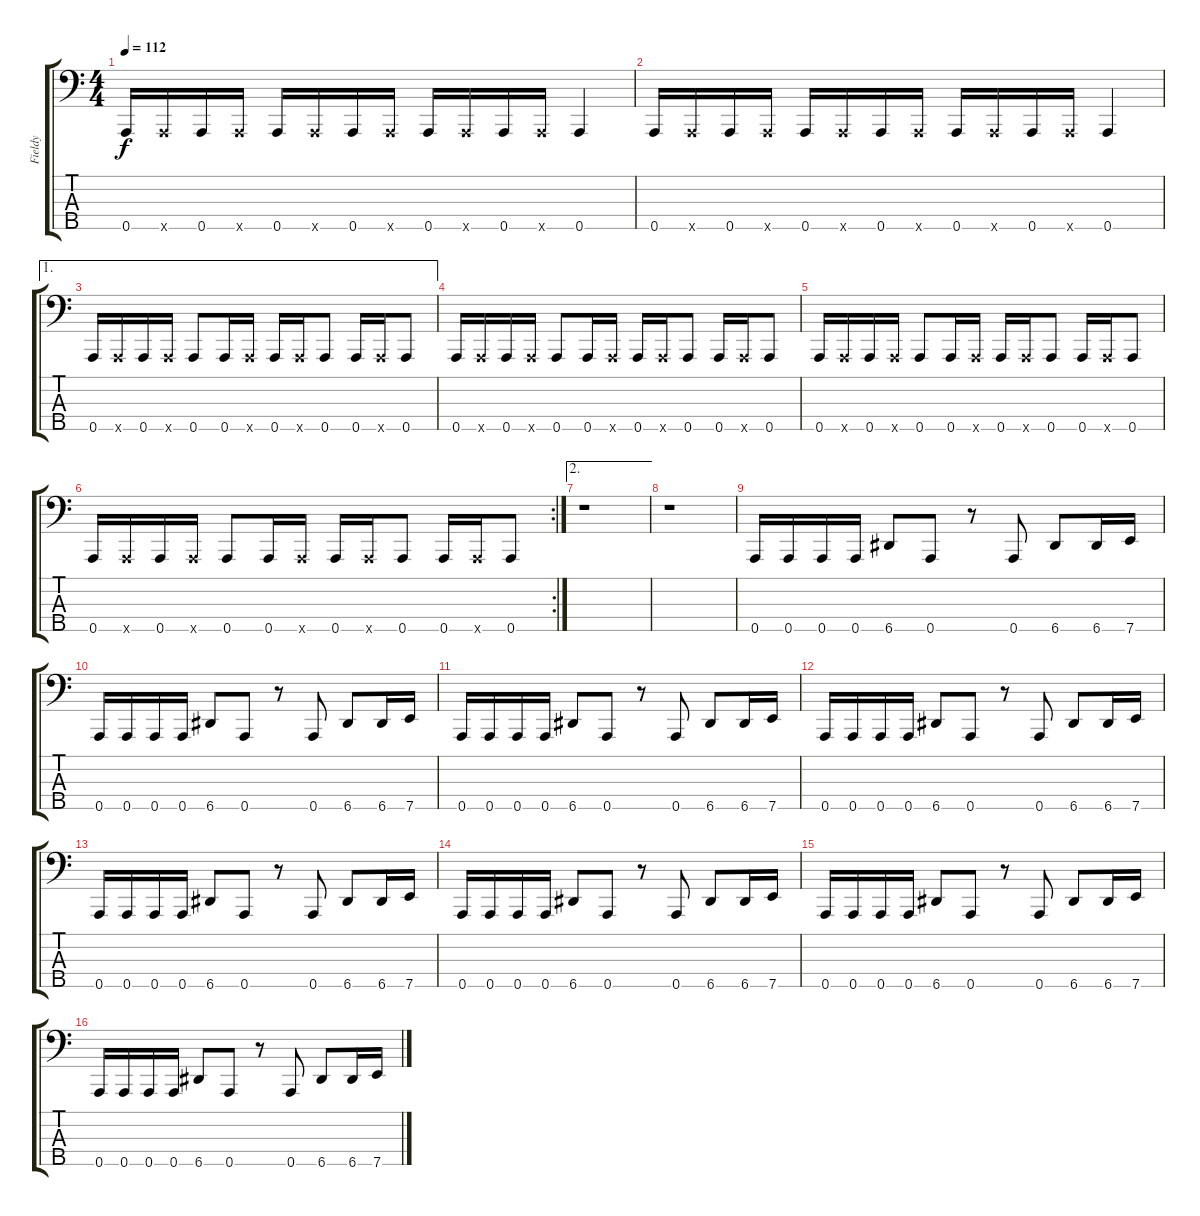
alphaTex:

\track ("Fieldy" "Fieldy") {instrument slapbass1}
\staff {score tabs}
\tuning (F2 C2 G1 D1 A0) {hide}
\ts (4 4)
\tempo 112
\clef f4
\ks c
0.5.16{dy f} 0.5{x}.16 0.5.16 0.5{x}.16 0.5.16 0.5{x}.16 0.5.16 0.5{x}.16 0.5.16 0.5{x}.16 0.5.16 0.5{x}.16 0.5.4 |
0.5.16 0.5{x}.16 0.5.16 0.5{x}.16 0.5.16 0.5{x}.16 0.5.16 0.5{x}.16 0.5.16 0.5{x}.16 0.5.16 0.5{x}.16 0.5.4 |
\ae 1
0.5.16{instrument slapbass1} 0.5{x}.16 0.5.16 0.5{x}.16 0.5.8 0.5.16 0.5{x}.16 0.5.16 0.5{x}.16 0.5.8 0.5.16 0.5{x}.16 0.5.8 |
0.5.16 0.5{x}.16 0.5.16 0.5{x}.16 0.5.8 0.5.16 0.5{x}.16 0.5.16 0.5{x}.16 0.5.8 0.5.16 0.5{x}.16 0.5.8 |
0.5.16 0.5{x}.16 0.5.16 0.5{x}.16 0.5.8 0.5.16 0.5{x}.16 0.5.16 0.5{x}.16 0.5.8 0.5.16 0.5{x}.16 0.5.8 |
\rc 2
0.5.16 0.5{x}.16 0.5.16 0.5{x}.16 0.5.8 0.5.16 0.5{x}.16 0.5.16 0.5{x}.16 0.5.8 0.5.16 0.5{x}.16 0.5.8 |
\ae 2
r.1{instrument slapbass1} |
r.1 |
0.5.16 0.5.16 0.5.16 0.5.16 6.5.8 0.5.8 r.8 0.5.8 6.5.8 6.5.16 7.5.16 |
0.5.16 0.5.16 0.5.16 0.5.16 6.5.8 0.5.8 r.8 0.5.8 6.5.8 6.5.16 7.5.16 |
0.5.16 0.5.16 0.5.16 0.5.16 6.5.8 0.5.8 r.8 0.5.8 6.5.8 6.5.16 7.5.16 |
0.5.16 0.5.16 0.5.16 0.5.16 6.5.8 0.5.8 r.8 0.5.8 6.5.8 6.5.16 7.5.16 |
0.5.16 0.5.16 0.5.16 0.5.16 6.5.8 0.5.8 r.8 0.5.8 6.5.8 6.5.16 7.5.16 |
0.5.16 0.5.16 0.5.16 0.5.16 6.5.8 0.5.8 r.8 0.5.8 6.5.8 6.5.16 7.5.16 |
0.5.16 0.5.16 0.5.16 0.5.16 6.5.8 0.5.8 r.8 0.5.8 6.5.8 6.5.16 7.5.16 |
0.5.16 0.5.16 0.5.16 0.5.16 6.5.8 0.5.8 r.8 0.5.8 6.5.8 6.5.16 7.5.16
